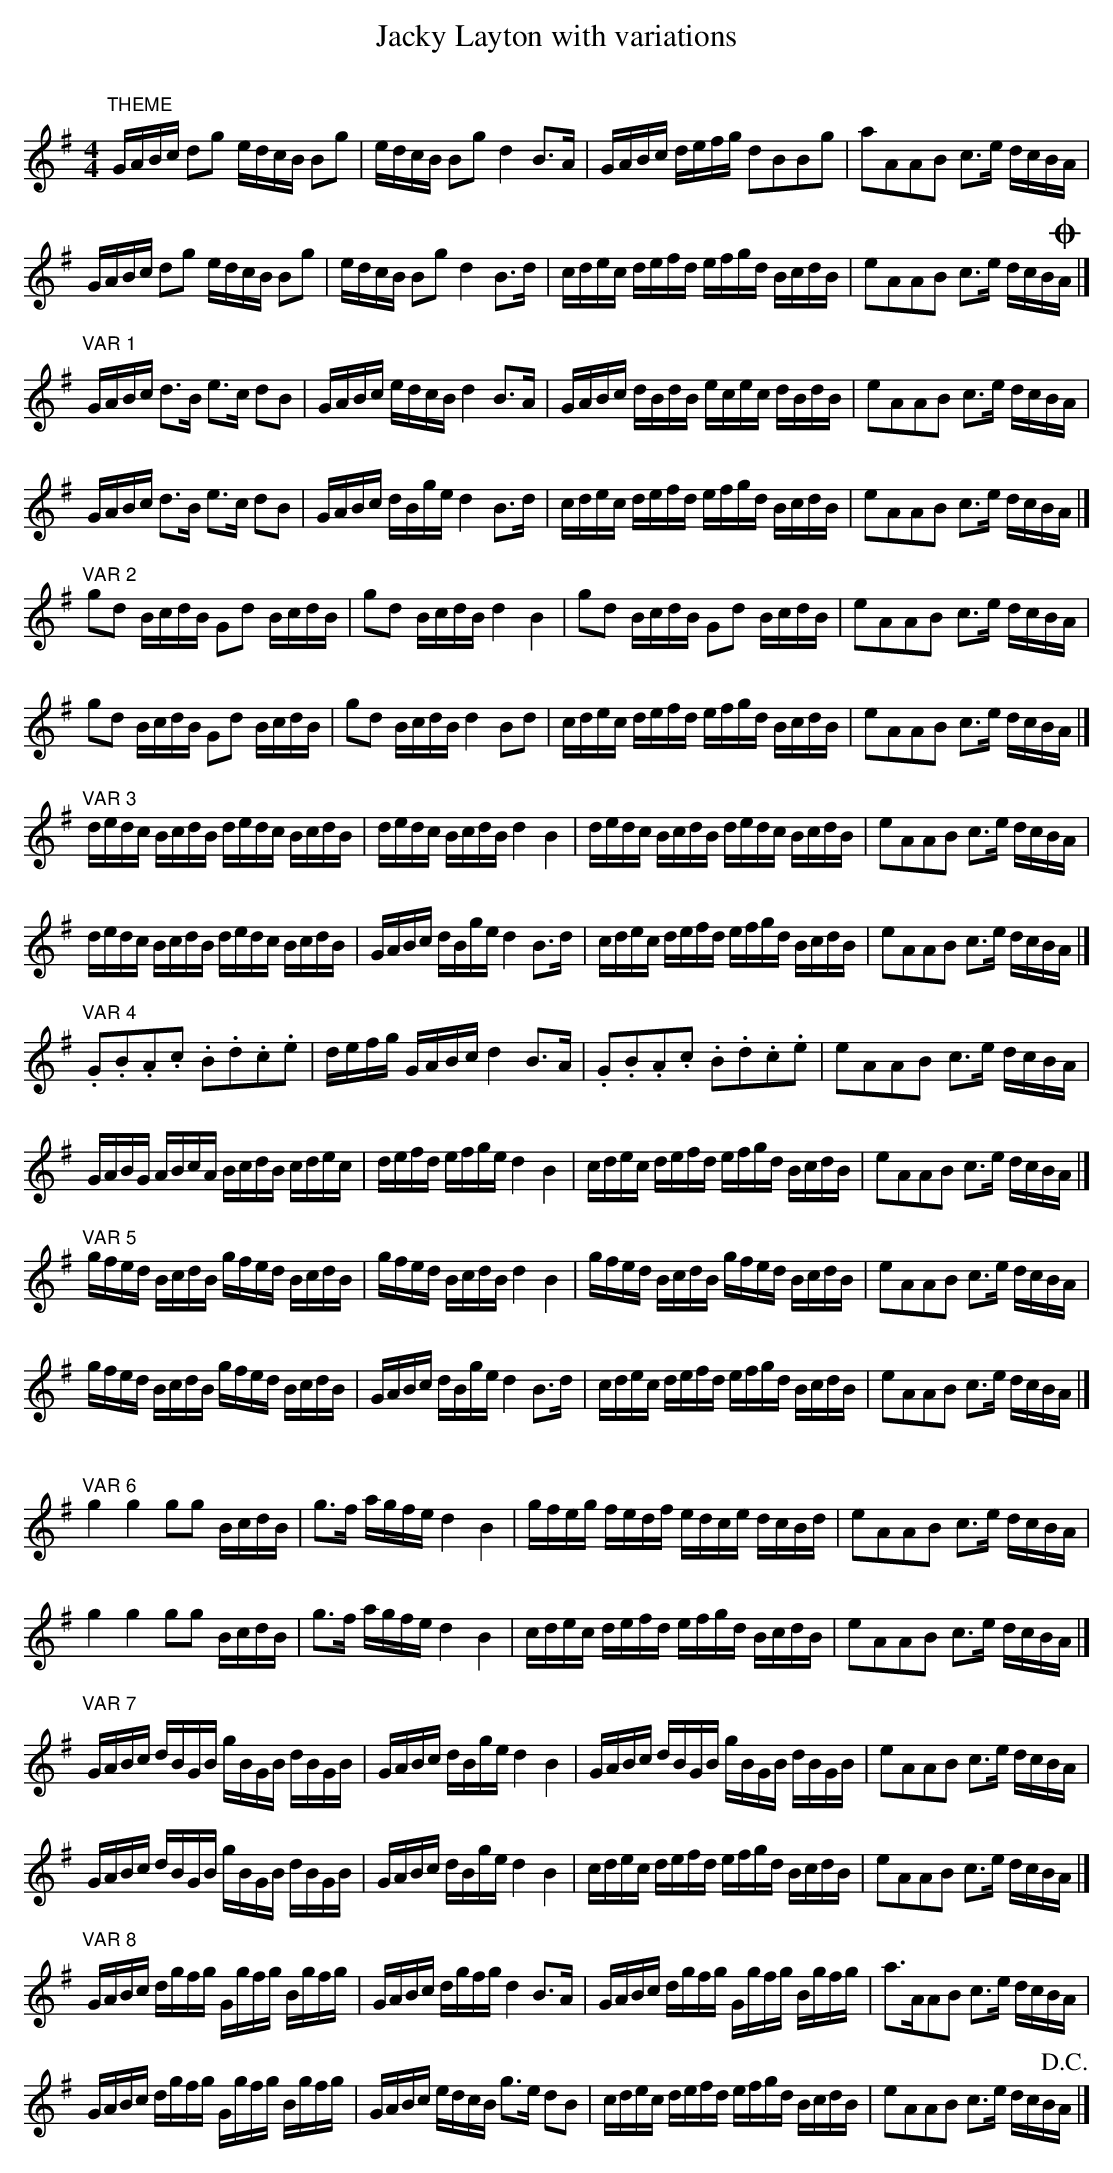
X:1
T:Jacky Layton with variations
C:
M:4/4
L:1/8
K:G
"THEME" G/2A/2B/2c/2 dg e/2d/2c/2B/2 Bg|e/2d/2c/2B/2 Bg d2B3/2A/2|G/2A/2B/2c/2 d/2e/2f/2g/2 dBBg|aAAB c3/2e/2 d/2c/2B/2A/2|
G/2A/2B/2c/2 dg e/2d/2c/2B/2 Bg|e/2d/2c/2B/2 Bg d2B3/2d/2|c/2d/2e/2c/2 d/2e/2f/2d/2 e/2f/2g/2d/2 B/2c/2d/2B/2|eAAB c3/2e/2 d/2c/2B/2!coda!A/2|]
"VAR 1"G/2A/2B/2c/2 d3/2B/2 e3/2c/2 dB|G/2A/2B/2c/2 e/2d/2c/2B/2 d2B3/2A/2|G/2A/2B/2c/2 d/2B/2d/2B/2 e/2c/2e/2c/2 d/2B/2d/2B/2|eAAB c3/2e/2 d/2c/2B/2A/2|
G/2A/2B/2c/2 d3/2B/2 e3/2c/2 dB|G/2A/2B/2c/2 d/2B/2g/2e/2 d2B3/2d/2|c/2d/2e/2c/2 d/2e/2f/2d/2 e/2f/2g/2d/2 B/2c/2d/2B/2|eAAB c3/2e/2 d/2c/2B/2A/2|]
"VAR 2" gd B/2c/2d/2B/2 Gd B/2c/2d/2B/2|gd B/2c/2d/2B/2 d2B2|gd B/2c/2d/2B/2 Gd B/2c/2d/2B/2|eAAB c3/2e/2 d/2c/2B/2A/2|
gd B/2c/2d/2B/2 Gd B/2c/2d/2B/2|gd B/2c/2d/2B/2 d2Bd|c/2d/2e/2c/2 d/2e/2f/2d/2 e/2f/2g/2d/2 B/2c/2d/2B/2|eAAB c3/2e/2 d/2c/2B/2A/2|]
"VAR 3" d/2e/2d/2c/2 B/2c/2d/2B/2 d/2e/2d/2c/2 B/2c/2d/2B/2|d/2e/2d/2c/2 B/2c/2d/2B/2 d2B2|d/2e/2d/2c/2 B/2c/2d/2B/2 d/2e/2d/2c/2 B/2c/2d/2B/2|eAAB c3/2e/2 d/2c/2B/2A/2|
d/2e/2d/2c/2 B/2c/2d/2B/2 d/2e/2d/2c/2 B/2c/2d/2B/2|G/2A/2B/2c/2 d/2B/2g/2e/2 d2B3/2d/2|c/2d/2e/2c/2 d/2e/2f/2d/2 e/2f/2g/2d/2 B/2c/2d/2B/2|eAAB c3/2e/2 d/2c/2B/2A/2|]
"VAR 4" .G.B.A.c .B.d.c.e|d/2e/2f/2g/2 G/2A/2B/2c/2 d2B3/2A/2|.G.B.A.c .B.d.c.e|eAAB c3/2e/2 d/2c/2B/2A/2|
G/2A/2B/2G/2 A/2B/2c/2A/2 B/2c/2d/2B/2 c/2d/2e/2c/2|d/2e/2f/2d/2 e/2f/2g/2e/2 d2B2|c/2d/2e/2c/2 d/2e/2f/2d/2 e/2f/2g/2d/2 B/2c/2d/2B/2|eAAB c3/2e/2 d/2c/2B/2A/2|]
"VAR 5" g/2f/2e/2d/2 B/2c/2d/2B/2 g/2f/2e/2d/2 B/2c/2d/2B/2|g/2f/2e/2d/2 B/2c/2d/2B/2 d2B2|g/2f/2e/2d/2 B/2c/2d/2B/2 g/2f/2e/2d/2 B/2c/2d/2B/2|eAAB c3/2e/2 d/2c/2B/2A/2|
g/2f/2e/2d/2 B/2c/2d/2B/2 g/2f/2e/2d/2 B/2c/2d/2B/2|G/2A/2B/2c/2 d/2B/2g/2e/2 d2B3/2d/2|c/2d/2e/2c/2 d/2e/2f/2d/2 e/2f/2g/2d/2 B/2c/2d/2B/2|eAAB c3/2e/2 d/2c/2B/2A/2|]
"VAR 6" g2g2gg B/2c/2d/2B/2|g3/2f/2 a/2g/2f/2e/2 d2B2|g/2f/2e/2g/2 f/2e/2d/2f/2 e/2d/2c/2e/2 d/2c/2B/2d/2|eAAB c3/2e/2 d/2c/2B/2A/2|
g2g2gg B/2c/2d/2B/2|g3/2f/2 a/2g/2f/2e/2 d2B2|c/2d/2e/2c/2 d/2e/2f/2d/2 e/2f/2g/2d/2 B/2c/2d/2B/2|eAAB c3/2e/2 d/2c/2B/2A/2|]
"VAR 7" G/2A/2B/2c/2 d/2B/2G/2B/2 g/2B/2G/2B/2 d/2B/2G/2B/2|G/2A/2B/2c/2 d/2B/2g/2e/2 d2B2|G/2A/2B/2c/2 d/2B/2G/2B/2 g/2B/2G/2B/2 d/2B/2G/2B/2|eAAB c3/2e/2 d/2c/2B/2A/2|
G/2A/2B/2c/2 d/2B/2G/2B/2 g/2B/2G/2B/2 d/2B/2G/2B/2|G/2A/2B/2c/2 d/2B/2g/2e/2 d2B2|c/2d/2e/2c/2 d/2e/2f/2d/2 e/2f/2g/2d/2 B/2c/2d/2B/2|eAAB c3/2e/2 d/2c/2B/2A/2|]
"VAR 8" G/2A/2B/2c/2 d/2g/2f/2g/2 G/2g/2f/2g/2 B/2g/2f/2g/2|G/2A/2B/2c/2 d/2g/2f/2g/2 d2B3/2A/2|G/2A/2B/2c/2 d/2g/2f/2g/2 G/2g/2f/2g/2 B/2g/2f/2g/2|a3/2A/2AB c3/2e/2 d/2c/2B/2A/2|
G/2A/2B/2c/2 d/2g/2f/2g/2 G/2g/2f/2g/2 B/2g/2f/2g/2|G/2A/2B/2c/2 e/2d/2c/2B/2 g3/2e/2 dB|c/2d/2e/2c/2 d/2e/2f/2d/2 e/2f/2g/2d/2 B/2c/2d/2B/2|eAAB c3/2e/2 d/2c/2B/2!D.C.!A/2|]
